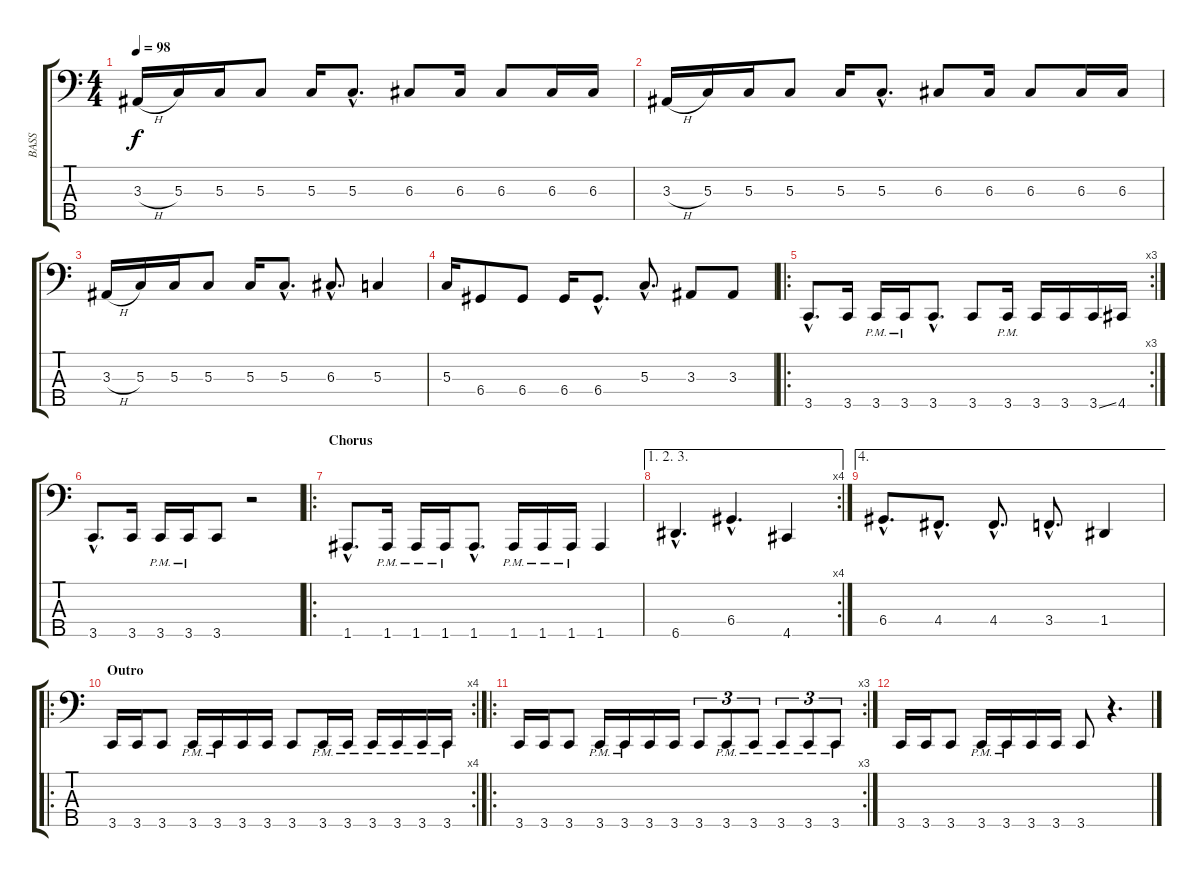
\track ("BASS" "BASS") {instrument electricbassfinger}
\staff {score tabs}
\tuning (F2 C2 G1 D1 A0) {hide}
\ts (4 4)
\tempo 98
\clef f4
\ks c
3.3{h}.16{dy f} 5.3.16 5.3.16 5.3.8 5.3.16 5.3{hac}.8{d} 6.3.8 6.3.16 6.3.8 6.3.16 6.3.16 |
3.3{h}.16 5.3.16 5.3.16 5.3.8 5.3.16 5.3{hac}.8{d} 6.3.8 6.3.16 6.3.8 6.3.16 6.3.16 |
3.3{h}.16 5.3.16 5.3.16 5.3.8 5.3.16 5.3{hac}.8{d} 6.3{hac}.8{d} 5.3.4 |
5.3.16 6.4.8 6.4.8 6.4.16 6.4{hac}.8{d} 5.3{hac}.8{d} 3.3.8 3.3.8 |
\ro
\rc 3
3.5{hac}.8{d} 3.5.16 3.5{pm}.16 3.5{pm}.16 3.5{hac}.8{d} 3.5.8 3.5{pm}.16 3.5.16 3.5.16 3.5{ss}.16 4.5.16 |
3.5{hac}.8{d} 3.5.16 3.5{pm}.16 3.5{pm}.16 3.5.8 r.2 |
\ro
\section ("" "Chorus")
1.5{hac}.8{d} 1.5{pm}.16 1.5{pm}.16 1.5{pm}.16 1.5{hac}.8{d} 1.5{pm}.16 1.5{pm}.16 1.5{pm}.16 1.5.4 |
\ae (1 2 3)
\rc 4
6.5{hac}.4{d} 6.4{hac}.4{d} 4.5.4 |
\ae 4
6.4{hac}.8{d} 4.4{hac}.8{d} 4.4{hac}.8{d} 3.4{hac}.8{d} 1.4.4 |
\ro
\rc 4
\section ("" "Outro")
3.5.16 3.5.16 3.5.8 3.5{pm}.16 3.5{pm}.16 3.5.16 3.5.16 3.5.8 3.5{pm}.16 3.5{pm}.16 3.5{pm}.16 3.5{pm}.16 3.5{pm}.16 3.5{pm}.16 |
\ro
\rc 3
3.5.16 3.5.16 3.5.8 3.5{pm}.16 3.5{pm}.16 3.5.16 3.5.16 3.5.8{tu (3 2)} 3.5{pm}.8{tu (3 2)} 3.5{pm}.8{tu (3 2)} 3.5{pm}.8{tu (3 2)} 3.5{pm}.8{tu (3 2)} 3.5{pm}.8{tu (3 2)} |
3.5.16 3.5.16 3.5.8 3.5{pm}.16 3.5{pm}.16 3.5.16 3.5.16 3.5.8 r.4{d}
